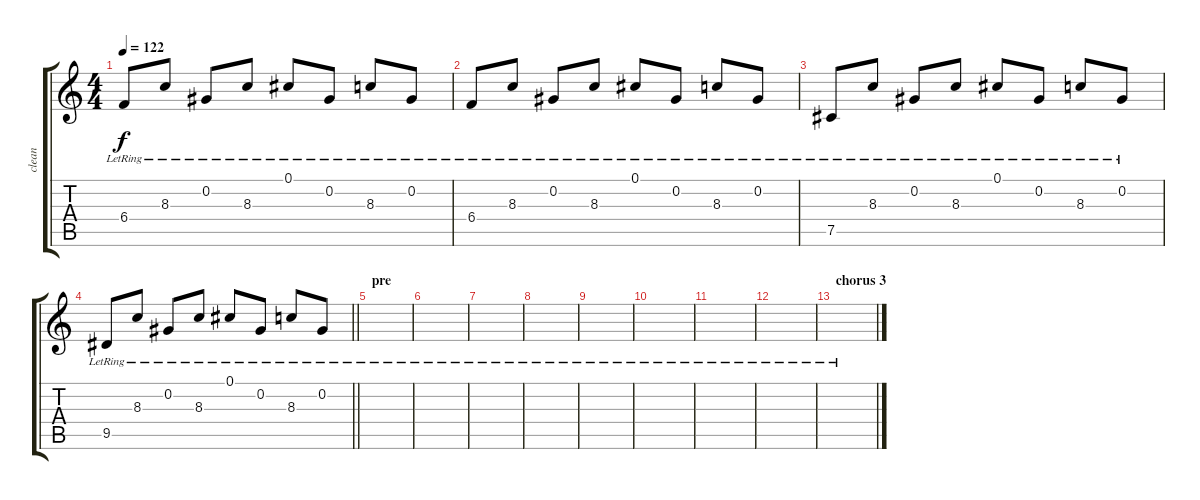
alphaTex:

\track ("clean" "clean") {instrument electricguitarclean}
\staff {score tabs}
\tuning (Db4 Ab3 E3 B2 Gb2 B1) {hide}
\ts (4 4)
\tempo 122
\clef g2
\ks c
6.4{lr}.8{dy f} 8.3{lr}.8 0.2{lr}.8 8.3{lr}.8 0.1{lr}.8 0.2{lr}.8 8.3{lr}.8 0.2{lr}.8 |
6.4{lr}.8 8.3{lr}.8 0.2{lr}.8 8.3{lr}.8 0.1{lr}.8 0.2{lr}.8 8.3{lr}.8 0.2{lr}.8 |
7.5{lr}.8 8.3{lr}.8 0.2{lr}.8 8.3{lr}.8 0.1{lr}.8 0.2{lr}.8 8.3{lr}.8 0.2{lr}.8 |
\barLineRight lightlight
9.5{lr}.8 8.3{lr}.8 0.2{lr}.8 8.3{lr}.8 0.1{lr}.8 0.2{lr}.8 8.3{lr}.8 0.2{lr}.8 |
\section ("" "pre")
|
|
|
|
|
|
|
|
\section ("" "chorus 3")
